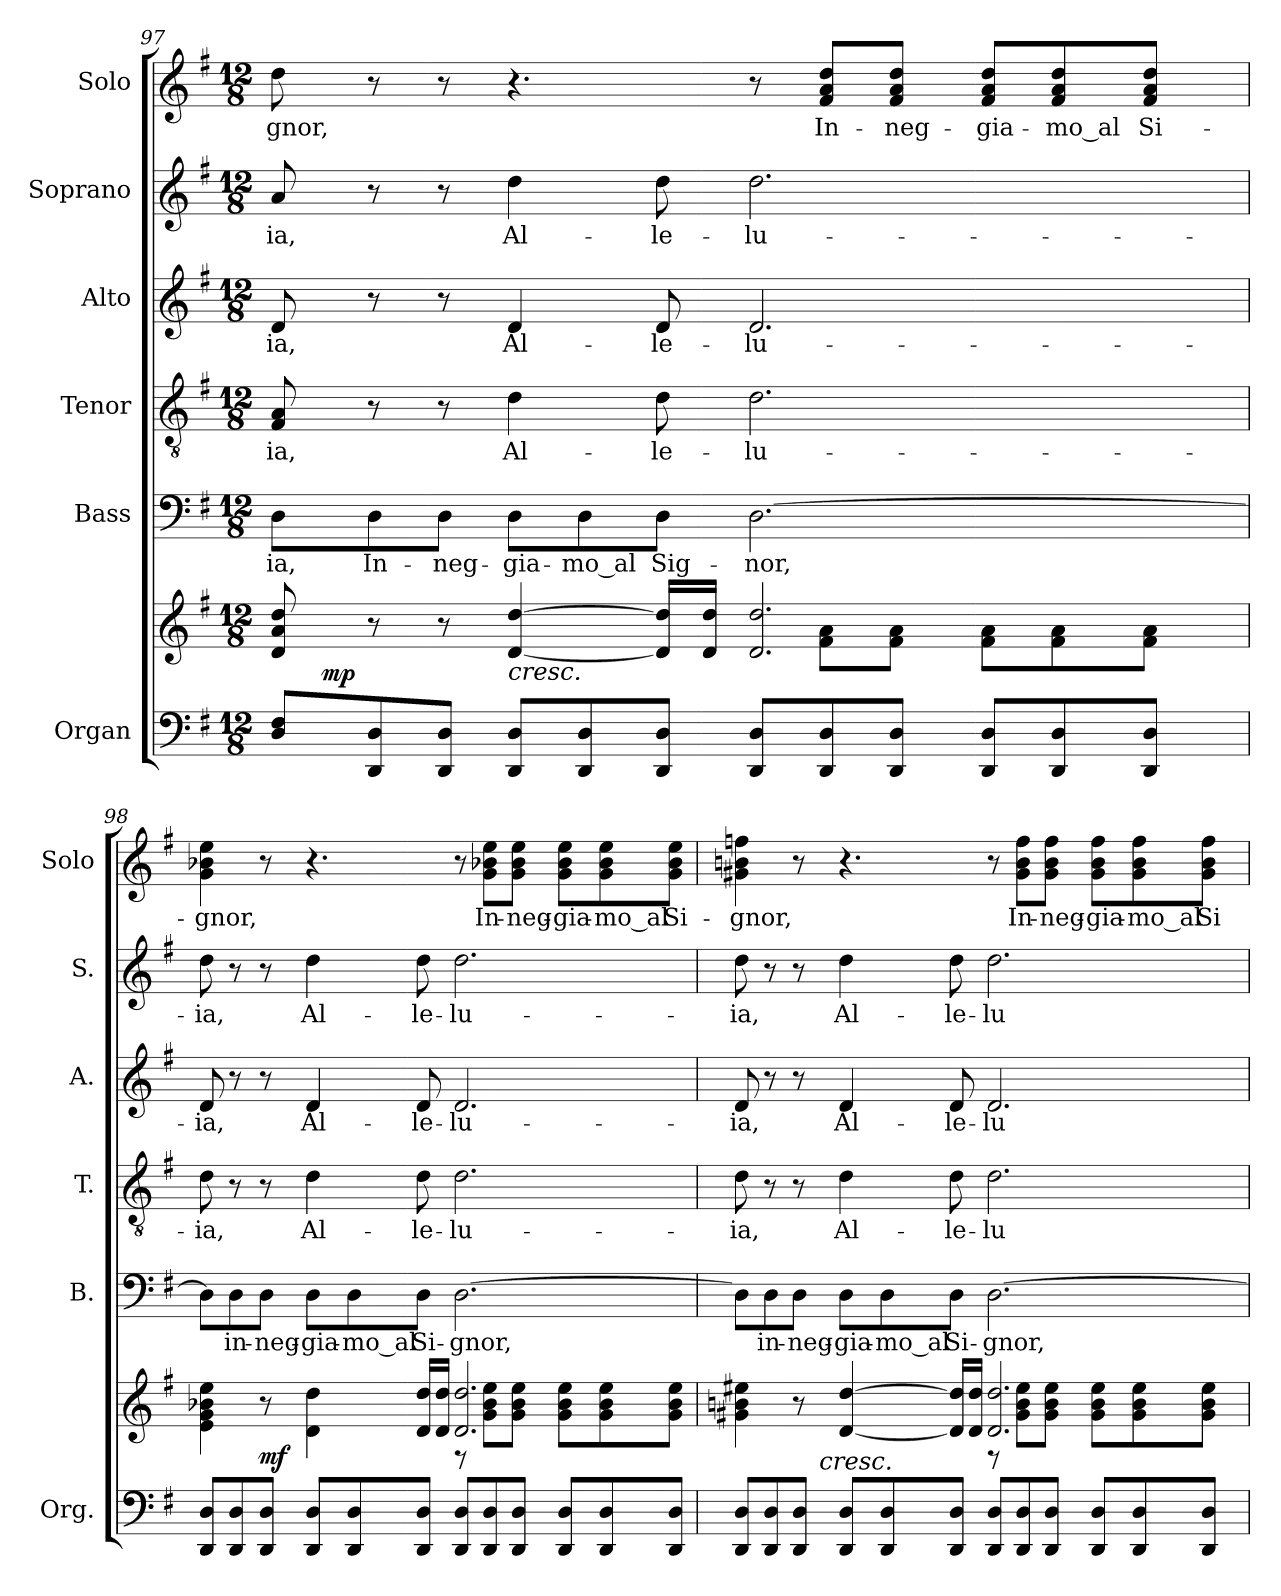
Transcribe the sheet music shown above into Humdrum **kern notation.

**kern	**kern	**dynam	**kern	**text	**kern	**text	**kern	**text	**kern	**text	**kern	**text
*part6	*part6	*part6	*part5	*part5	*part4	*part4	*part3	*part3	*part2	*part2	*part1	*part1
*staff7	*staff6	*staff6/7	*staff5	*staff5	*staff4	*staff4	*staff3	*staff3	*staff2	*staff2	*staff1	*staff1
*I"Organ	*	*	*I"Bass	*	*I"Tenor	*	*I"Alto	*	*I"Soprano	*	*I"Solo	*
*I'Org.	*	*	*I'B.	*	*I'T.	*	*I'A.	*	*I'S.	*	*I'Solo	*
!!LO:LB:g=z
*clefF4	*clefG2	*	*clefF4	*	*clefGv2	*	*clefG2	*	*clefG2	*	*clefG2	*
*	*	*	*	*	*ITrd7c12	*	*	*	*	*	*	*
*k[f#]	*k[f#]	*	*k[f#]	*	*k[f#]	*	*k[f#]	*	*k[f#]	*	*k[f#]	*
*G:	*G:	*	*G:	*	*G:	*	*G:	*	*G:	*	*G:	*
*M12/8	*M12/8	*	*M12/8	*	*M12/8	*	*M12/8	*	*M12/8	*	*M12/8	*
=97	=97	=97	=97	=97	=97	=97	=97	=97	=97	=97	=97	=97
*	*^	*	*	*	*	*	*	*	*	*	*	*
!	!	!	!	!	!LO:LY:b:color=#000000	!	!	!	!	!	!	!	!
!	!	!	!	!	!	!	!LO:LY:b:color=#000000	!	!	!	!	!	!
!	!	!	!	!	!	!	!	!	!LO:LY:b:color=#000000	!	!	!	!
!	!	!	!	!	!	!	!	!	!	!	!LO:LY:b:color=#000000	!	!
!	!	!	!	!	!	!	!	!	!	!	!	!	!LO:LY:b:color=#000000
*^	*	*	*	*	*	*	*	*	*	*	*	*	*
8Di/ 8F#iL	16ryy	8di/ 8ai 8ddi	2..ryy	.	8Di\L	-ia,	8FF#i/ 8AAi	-ia,	8di/	-ia,	8ai/	-ia,	8ddi\	-gnor,
.	512ryy	.	.	.	.	.	.	.	.	.	.	.	.	.
.	1ryy	.	.	mp	.	.	.	.	.	.	.	.	.	.
!	!	!	!	!	!	!LO:LY:b:color=#000000	!	!	!	!	!	!	!	!
8DDi/ 8Di	.	8r	.	.	8Di\	In-	8r	.	8r	.	8r	.	8r	.
!	!	!	!	!	!	!LO:LY:b:color=#000000	!	!	!	!	!	!	!	!
8DDi/ 8DiJ	.	8r	.	.	8Di\J	-neg-	8r	.	8r	.	8r	.	8r	.
!	!	!	!	!	!	!LO:LY:b:color=#000000	!	!	!	!	!	!	!	!
!	!	!	!	!	!	!	!	!LO:LY:b:color=#000000	!	!	!	!	!	!
!	!	!	!	!	!	!	!	!	!	!LO:LY:b:color=#000000	!	!	!	!
!	!	!LO:TX:b:i:t=cresc.	!	!	!	!	!	!	!	!	!	!	!	!
!	!	!	!	!	!	!	!	!	!	!	!	!LO:LY:b:color=#000000	!	!
8DDi/ 8DiL	.	[<4di/ [>4ddi	.	.	8Di\L	-gia-	4Di\	Al-	4di/	Al-	4ddi\	Al-	4.r	.
!	!	!	!	!	!	!LO:LY:b:color=#000000	!	!	!	!	!	!	!	!
8DDi/ 8Di	.	.	.	.	8Di\	-mo_al	.	.	.	.	.	.	.	.
!	!	!	!	!	!	!LO:LY:b:color=#000000	!	!	!	!	!	!	!	!
!	!	!	!	!	!	!	!	!LO:LY:b:color=#000000	!	!	!	!	!	!
!	!	!	!	!	!	!	!	!	!	!LO:LY:b:color=#000000	!	!	!	!
!	!	!	!	!	!	!	!	!	!	!	!	!LO:LY:b:color=#000000	!	!
8DDi/ 8DiJ	.	16di/] 16ddi]LL	.	.	8Di\J	Sig-	8Di\	-le-	8di/	-le-	8ddi\	-le-	.	.
.	.	16di/ 16ddiJJ	.	.	.	.	.	.	.	.	.	.	.	.
!	!	!	!	!	!	!LO:LY:b:color=#000000	!	!	!	!	!	!	!	!
!	!	!	!	!	!	!	!	!LO:LY:b:color=#000000	!	!	!	!	!	!
!	!	!	!	!	!	!	!	!	!	!LO:LY:b:color=#000000	!	!	!	!
!	!	!	!	!	!	!	!	!	!	!	!	!LO:LY:b:color=#000000	!	!
!	!	!	!	!	!	!	!	!	!	!	!	!	!	!LO:LY:a:color=#000000
8DDi/ 8DiL	.	2.di/ 2.ddi	.	.	[>2.Di\	-nor,	2.Di\	-lu-	2.di/	-lu-	2.ddi\	-lu-	8r	Semi-Chorus
!	!	!	!	!	!	!	!	!	!	!	!	!	!	!LO:LY:b:color=#000000
8DDi/ 8Di	.	.	8f#i\ 8aiL	.	.	.	.	.	.	.	.	.	8f#i/ 8ai 8ddiL	In-
!	!	!	!	!	!	!	!	!	!	!	!	!	!	!LO:LY:b:color=#000000
8DDi/ 8DiJ	.	.	8f#i\ 8aiJ	.	.	.	.	.	.	.	.	.	8f#i/ 8ai 8ddiJ	-neg-
.	4ryy	.	.	.	.	.	.	.	.	.	.	.	.	.
!	!	!	!	!	!	!	!	!	!	!	!	!	!	!LO:LY:b:color=#000000
8DDi/ 8DiL	.	.	8f#i\ 8aiL	.	.	.	.	.	.	.	.	.	8f#i/ 8ai 8ddiL	-gia-
!	!	!	!	!	!	!	!	!	!	!	!	!	!	!LO:LY:b:color=#000000
8DDi/ 8Di	.	.	8f#i\ 8ai	.	.	.	.	.	.	.	.	.	8f#i/ 8ai 8ddi	-mo_al
.	8ryy	.	.	.	.	.	.	.	.	.	.	.	.	.
!	!	!	!	!	!	!	!	!	!	!	!	!	!	!LO:LY:b:color=#000000
8DDi/ 8DiJ	.	.	8f#i\ 8aiJ	.	.	.	.	.	.	.	.	.	8f#i/ 8ai 8ddiJ	Si-
.	32ryy	.	.	.	.	.	.	.	.	.	.	.	.	.
.	64...ryy	.	.	.	.	.	.	.	.	.	.	.	.	.
*v	*v	*	*	*	*	*	*	*	*	*	*	*	*	*
=98	=98	=98	=98	=98	=98	=98	=98	=98	=98	=98	=98	=98	=98
*^	*	*	*	*	*	*	*	*	*	*	*	*	*
!	!	!	!	!	!	!	!	!LO:LY:b:color=#000000	!	!	!	!	!	!
*v	*v	*	*	*	*	*	*	*	*	*	*	*	*	*
*^	*	*	*	*	*	*	*	*	*	*	*	*	*
!	!	!	!	!	!	!	!	!	!	!LO:LY:b:color=#000000	!	!	!	!
*v	*v	*	*	*	*	*	*	*	*	*	*	*	*	*
*^	*	*	*	*	*	*	*	*	*	*	*	*	*
!	!	!	!	!	!	!	!	!	!	!	!	!LO:LY:b:color=#000000	!	!
*v	*v	*	*	*	*	*	*	*	*	*	*	*	*	*
*^	*	*	*	*	*	*	*	*	*	*	*	*	*
!	!	!	!	!	!	!	!	!	!	!	!	!	!	!LO:LY:b:color=#000000
*v	*v	*	*	*	*	*	*	*	*	*	*	*	*	*
8DDi/ 8DiL	4.ryy	4ei\ 4gi 4b-Xi 4eei	.	8Di\L]	.	8Di\	-ia,	8di/	-ia,	8ddi\	-ia,	4gi\ 4b-Xi 4eei	-gnor,
!	!	!	!	!	!LO:LY:b:color=#000000	!	!	!	!	!	!	!	!
8DDi/ 8Di	.	.	.	8Di\	in-	8r	.	8r	.	8r	.	.	.
!	!	!	!	!	!LO:LY:b:color=#000000	!	!	!	!	!	!	!	!
8DDi/ 8DiJ	.	8r	mf	8Di\J	-neg-	8r	.	8r	.	8r	.	8r	.
!	!	!	!	!	!LO:LY:b:color=#000000	!	!	!	!	!	!	!	!
!	!	!	!	!	!	!	!LO:LY:b:color=#000000	!	!	!	!	!	!
!	!	!	!	!	!	!	!	!	!LO:LY:b:color=#000000	!	!	!	!
!	!	!	!	!	!	!	!	!	!	!	!LO:LY:b:color=#000000	!	!
8DDi/ 8DiL	8ryy	4di\ 4ddi	.	8Di\L	-gia-	4Di\	Al-	4di/	Al-	4ddi\	Al-	4.r	.
!	!	!	!	!	!LO:LY:b:color=#000000	!	!	!	!	!	!	!	!
8DDi/ 8Di	8ryy	.	.	8Di\	-mo_al	.	.	.	.	.	.	.	.
!	!	!	!	!	!LO:LY:b:color=#000000	!	!	!	!	!	!	!	!
!	!	!	!	!	!	!	!LO:LY:b:color=#000000	!	!	!	!	!	!
!	!	!	!	!	!	!	!	!	!LO:LY:b:color=#000000	!	!	!	!
!	!	!	!	!	!	!	!	!	!	!	!LO:LY:b:color=#000000	!	!
8DDi/ 8DiJ	16di/ 16ddiLL	8ryy	.	8Di\J	Si-	8Di\	-le-	8di/	-le-	8ddi\	-le-	.	.
.	16di/ 16ddiJJ	.	.	.	.	.	.	.	.	.	.	.	.
!	!	!	!	!	!LO:LY:b:color=#000000	!	!	!	!	!	!	!	!
!	!	!	!	!	!	!	!LO:LY:b:color=#000000	!	!	!	!	!	!
!	!	!	!	!	!	!	!	!	!LO:LY:b:color=#000000	!	!	!	!
!	!	!	!	!	!	!	!	!	!	!	!LO:LY:b:color=#000000	!	!
8DDi/ 8DiL	2.di/ 2.ddi	8r	.	[>2.Di\	-gnor,	2.Di\	-lu-	2.di/	-lu-	2.ddi\	-lu-	8r	.
!	!	!	!	!	!	!	!	!	!	!	!	!	!LO:LY:b:color=#000000
8DDi/ 8Di	.	8gi\ 8b-i 8eeiL	.	.	.	.	.	.	.	.	.	8gi\ 8b-Xi 8eeiL	In-
!	!	!	!	!	!	!	!	!	!	!	!	!	!LO:LY:b:color=#000000
8DDi/ 8DiJ	.	8gi\ 8b-i 8eeiJ	.	.	.	.	.	.	.	.	.	8gi\ 8b-i 8eeiJ	-neg-
!	!	!	!	!	!	!	!	!	!	!	!	!	!LO:LY:b:color=#000000
8DDi/ 8DiL	.	8gi\ 8b-i 8eeiL	.	.	.	.	.	.	.	.	.	8gi\ 8b-i 8eeiL	-gia-
!	!	!	!	!	!	!	!	!	!	!	!	!	!LO:LY:b:color=#000000
8DDi/ 8Di	.	8gi\ 8b-i 8eei	.	.	.	.	.	.	.	.	.	8gi\ 8b-i 8eei	-mo_al
!	!	!	!	!	!	!	!	!	!	!	!	!	!LO:LY:b:color=#000000
8DDi/ 8DiJ	.	8gi\ 8b-i 8eeiJ	.	.	.	.	.	.	.	.	.	8gi\ 8b-i 8eeiJ	Si-
!!LO:PB:g=z
=99	=99	=99	=99	=99	=99	=99	=99	=99	=99	=99	=99	=99	=99
!	!	!	!	!	!	!	!LO:LY:b:color=#000000	!	!	!	!	!	!
!	!	!	!	!	!	!	!	!	!LO:LY:b:color=#000000	!	!	!	!
!	!	!	!	!	!	!	!	!	!	!	!LO:LY:b:color=#000000	!	!
!	!	!	!	!	!	!	!	!	!	!	!	!	!LO:LY:b:color=#000000
*^	*	*	*	*	*	*	*	*	*	*	*	*	*
8DDi/ 8DiL	4ryy	4g#Xi\ 4bni 4ee#Xi	2.ryy	.	8Di\L]	.	8Di\	-ia,	8di/	-ia,	8ddi\	-ia,	4g#Xi\ 4bni 4ffni	-gnor,
!	!	!	!	!	!	!LO:LY:b:color=#000000	!	!	!	!	!	!	!	!
8DDi/ 8Di	.	.	.	.	8Di\	in-	8r	.	8r	.	8r	.	.	.
!	!	!	!	!	!	!LO:LY:b:color=#000000	!	!	!	!	!	!	!	!
8DDi/ 8DiJ	16ryy	8r	.	.	8Di\J	-neg-	8r	.	8r	.	8r	.	8r	.
.	256ryy	.	.	.	.	.	.	.	.	.	.	.	.	.
.	1024ryy	.	.	.	.	.	.	.	.	.	.	.	.	.
!	!LO:TX:a:i:t=cresc.	!	!	!	!	!	!	!	!	!	!	!	!	!
.	1ryy	.	.	.	.	.	.	.	.	.	.	.	.	.
!	!	!	!	!	!	!LO:LY:b:color=#000000	!	!	!	!	!	!	!	!
!	!	!	!	!	!	!	!	!LO:LY:b:color=#000000	!	!	!	!	!	!
!	!	!	!	!	!	!	!	!	!	!LO:LY:b:color=#000000	!	!	!	!
!	!	!	!	!	!	!	!	!	!	!	!	!LO:LY:b:color=#000000	!	!
8DDi/ 8DiL	.	[<4di/ [>4ddi	.	.	8Di\L	-gia-	4Di\	Al-	4di/	Al-	4ddi\	Al-	4.r	.
!	!	!	!	!	!	!LO:LY:b:color=#000000	!	!	!	!	!	!	!	!
8DDi/ 8Di	.	.	.	.	8Di\	-mo_al	.	.	.	.	.	.	.	.
!	!	!	!	!	!	!LO:LY:b:color=#000000	!	!	!	!	!	!	!	!
!	!	!	!	!	!	!	!	!LO:LY:b:color=#000000	!	!	!	!	!	!
!	!	!	!	!	!	!	!	!	!	!LO:LY:b:color=#000000	!	!	!	!
!	!	!	!	!	!	!	!	!	!	!	!	!LO:LY:b:color=#000000	!	!
8DDi/ 8DiJ	.	16di/] 16ddi]LL	.	.	8Di\J	Si-	8Di\	-le-	8di/	-le-	8ddi\	-le-	.	.
.	.	16di/ 16ddiJJ	.	.	.	.	.	.	.	.	.	.	.	.
!	!	!	!	!	!	!LO:LY:b:color=#000000	!	!	!	!	!	!	!	!
!	!	!	!	!	!	!	!	!LO:LY:b:color=#000000	!	!	!	!	!	!
!	!	!	!	!	!	!	!	!	!	!LO:LY:b:color=#000000	!	!	!	!
!	!	!	!	!	!	!	!	!	!	!	!	!LO:LY:b:color=#000000	!	!
8DDi/ 8DiL	.	2.di/ 2.ddi	8r	.	[>2.Di\	-gnor,	2.Di\	-lu-	2.di/	-lu-	2.ddi\	-lu-	8r	.
!	!	!	!	!	!	!	!	!	!	!	!	!	!	!LO:LY:b:color=#000000
8DDi/ 8Di	.	.	8g#i\ 8bi 8ee#iL	.	.	.	.	.	.	.	.	.	8g#i\ 8bi 8ffiL	In-
!	!	!	!	!	!	!	!	!	!	!	!	!	!	!LO:LY:b:color=#000000
8DDi/ 8DiJ	.	.	8g#i\ 8bi 8ee#iJ	.	.	.	.	.	.	.	.	.	8g#i\ 8bi 8ffiJ	-neg-
!	!	!	!	!	!	!	!	!	!	!	!	!	!	!LO:LY:b:color=#000000
8DDi/ 8DiL	.	.	8g#i\ 8bi 8ee#iL	.	.	.	.	.	.	.	.	.	8g#i\ 8bi 8ffiL	-gia-
!	!	!	!	!	!	!	!	!	!	!	!	!	!	!LO:LY:b:color=#000000
8DDi/ 8Di	.	.	8g#i\ 8bi 8ee#i	.	.	.	.	.	.	.	.	.	8g#i\ 8bi 8ffi	-mo_al
.	8ryy	.	.	.	.	.	.	.	.	.	.	.	.	.
!	!	!	!	!	!	!	!	!	!	!	!	!	!	!LO:LY:b:color=#000000
8DDi/ 8DiJ	.	.	8g#i\ 8bi 8ee#iJ	.	.	.	.	.	.	.	.	.	8g#i\ 8bi 8ffiJ	Si-
.	32ryy	.	.	.	.	.	.	.	.	.	.	.	.	.
.	64ryy	.	.	.	.	.	.	.	.	.	.	.	.	.
.	128ryy	.	.	.	.	.	.	.	.	.	.	.	.	.
.	512.ryy	.	.	.	.	.	.	.	.	.	.	.	.	.
*v	*v	*	*	*	*	*	*	*	*	*	*	*	*	*
*	*v	*v	*	*	*	*	*	*	*	*	*	*	*
=	=	=	=	=	=	=	=	=	=	=	=	=
*-	*-	*-	*-	*-	*-	*-	*-	*-	*-	*-	*-	*-
